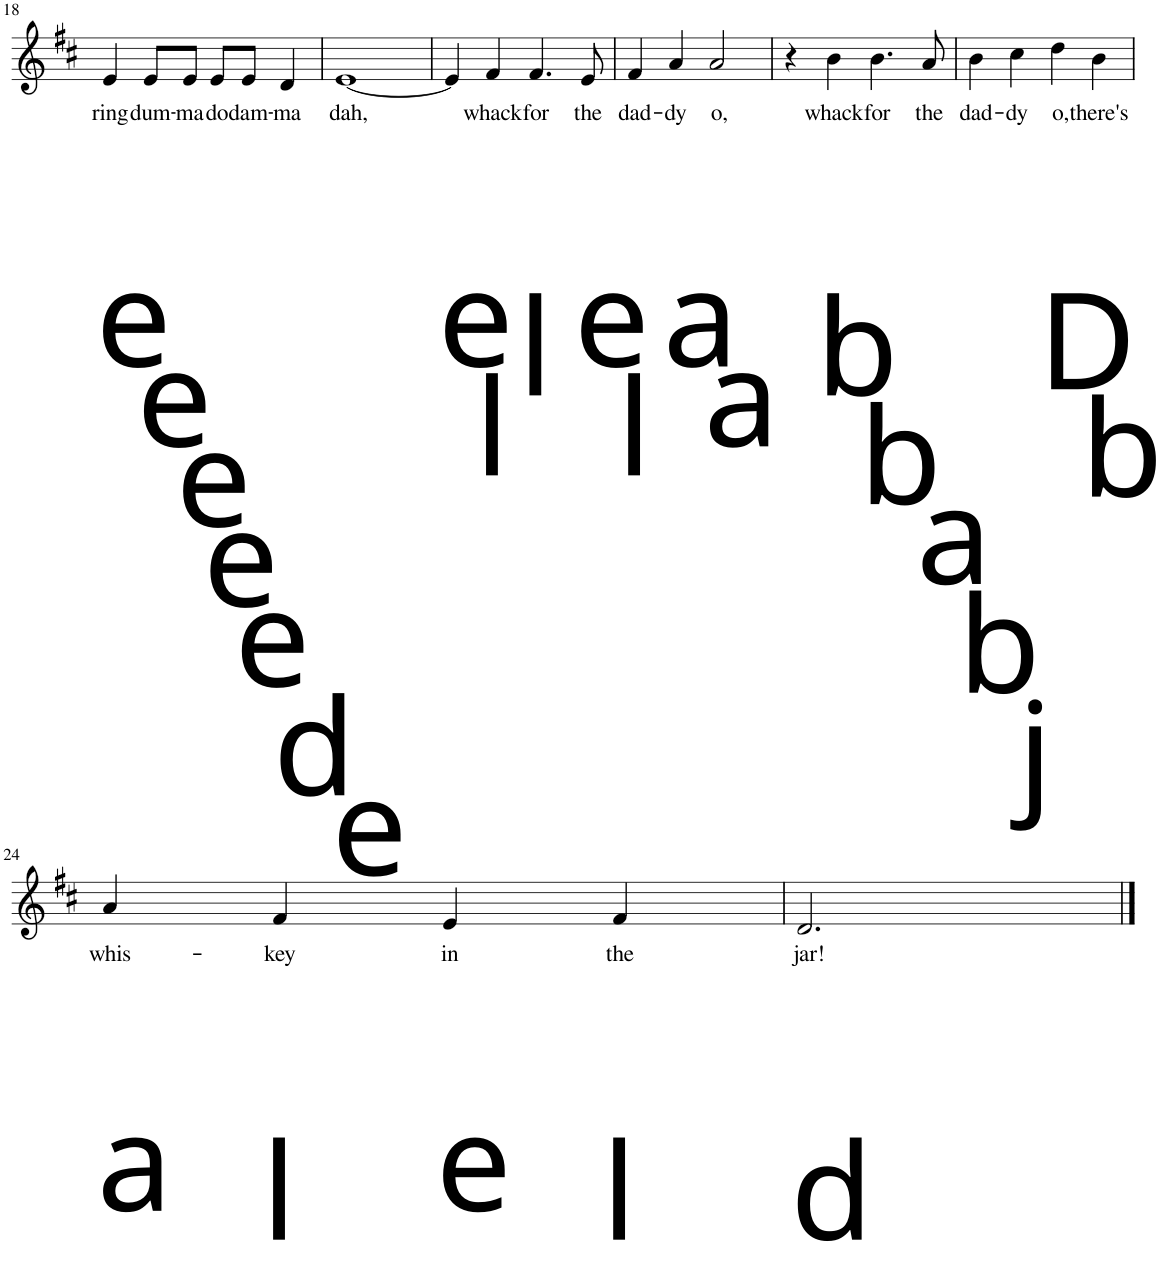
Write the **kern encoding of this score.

**kern	**text
*part1	*part1
*staff1	*staff1
*I"Irish Flute	*
*I'Ir. Fl.	*
!!LO:PB:g=z
*clefG2	*
*k[f#c#]	*
*M4/4	*
=18	=18
!LO:TX:b:t=e	!
!	!LO:LY:b
4e/	ring
!LO:TX:b:t=e	!
!	!LO:LY:b
8e/L	dum-
!LO:TX:b:t=e	!
!	!LO:LY:b
8e/J	-ma
!LO:TX:b:t=e	!
!	!LO:LY:b
8e/L	do
!LO:TX:b:t=e	!
!	!LO:LY:b
8e/J	-dam-
!LO:TX:b:t=d	!
!	!LO:LY:b
4d/	-ma
=19	=19
!LO:TX:b:t=e	!
!	!LO:LY:b
[1e	dah,
=20	=20
!LO:TX:b:t=e	!
4e/]	.
!LO:TX:b:t=l	!
!	!LO:LY:b
4f#/	whack
!LO:TX:b:t=l	!
!	!LO:LY:b
4.f#/	for
!LO:TX:b:t=e	!
!	!LO:LY:b
8e/	the
=21	=21
!LO:TX:b:t=l	!
!	!LO:LY:b
4f#/	dad-
!LO:TX:b:t=a	!
!	!LO:LY:b
4a/	-dy
!LO:TX:b:t=a	!
!	!LO:LY:b
2a/	o,
=22	=22
4r	.
!LO:TX:b:t=b	!
!	!LO:LY:b
4b\	whack
!LO:TX:b:t=b	!
!	!LO:LY:b
4.b\	for
!LO:TX:b:t=a	!
!	!LO:LY:b
8a/	the
=23	=23
!LO:TX:b:t=b	!
!	!LO:LY:b
4b\	dad-
!LO:TX:b:t=j	!
!	!LO:LY:b
4cc#\	-dy
!LO:TX:b:t=D	!
!	!LO:LY:b
4dd\	o,
!LO:TX:b:t=b	!
!	!LO:LY:b
4b\	there's
!!LO:LB:g=z
=24	=24
!LO:TX:b:t=a	!
!	!LO:LY:b
4a/	whis-
!LO:TX:b:t=l	!
!	!LO:LY:b
4f#/	-key
!LO:TX:b:t=e	!
!	!LO:LY:b
4e/	in
!LO:TX:b:t=l	!
!	!LO:LY:b
4f#/	the
=25	=25
!LO:TX:b:t=d	!
!	!LO:LY:b
2.d/	jar!
==	==
*-	*-
